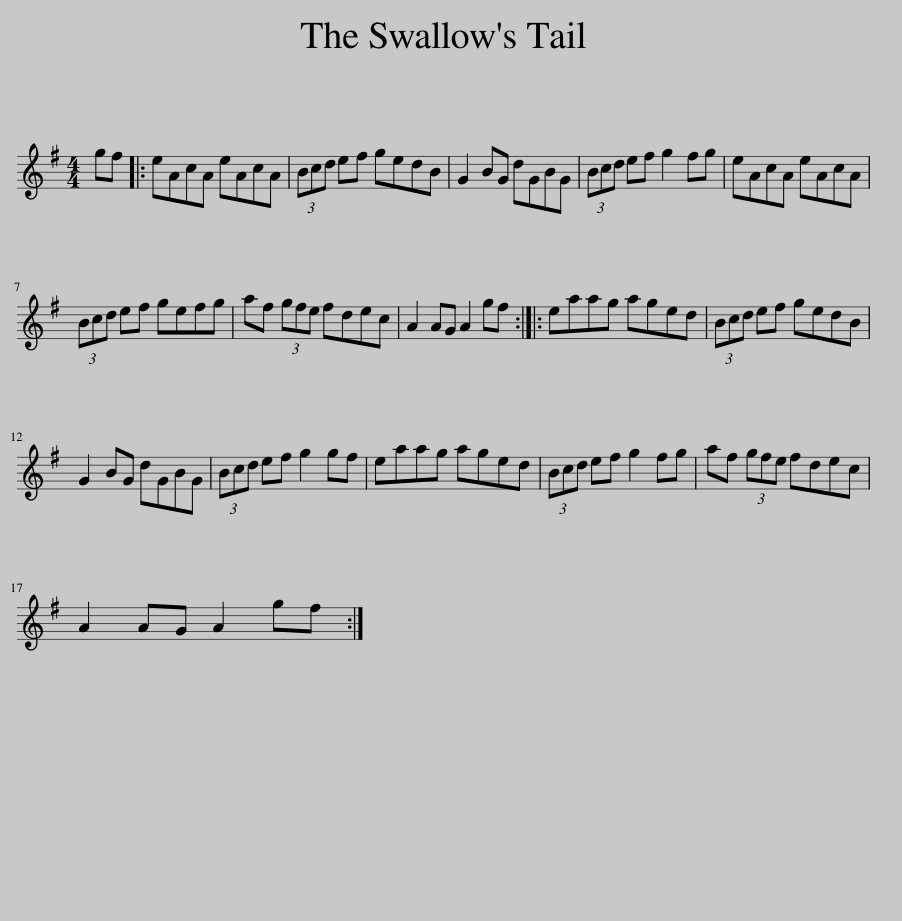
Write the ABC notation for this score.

X:1
L:1/8
M:4/4
I:linebreak $
K:G
V:1 treble
V:1
 gf |: eAcA eAcA | (3Bcd ef gedB | G2 BG dGBG | (3Bcd ef g2 fg | %5
 eAcA eAcA |$ (3Bcd ef gefg | af (3gfe fdec | A2 AG A2 gf :: eaag aged | %10
 (3Bcd ef gedB |$ G2 BG dGBG | (3Bcd ef g2 gf | eaag aged | (3Bcd ef g2 fg | %15
 af (3gfe fdec |$ A2 AG A2 gf :| %17
